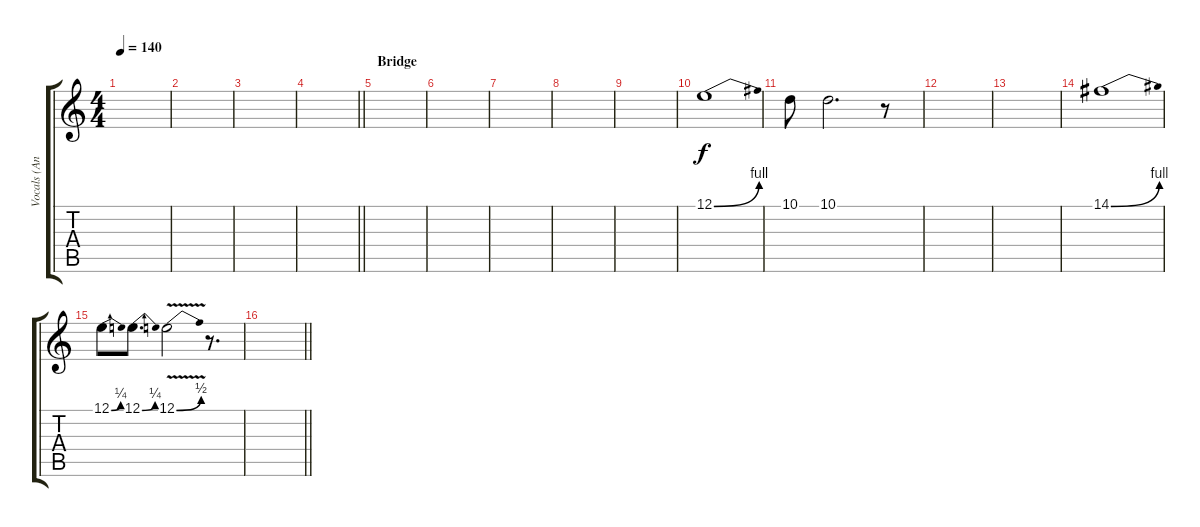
\track ("Vocals (Andrew Stockdale)" "Vocals (An") {instrument harmonica}
\staff {score tabs}
\tuning (E4 B3 G3 D3 A2 E2) {hide}
\ts (4 4)
\tempo 140
\clef g2
\ks c
|
|
|
\barLineRight lightlight
|
\section ("" "Bridge")
|
|
|
|
|
12.1{be (bend 0 0 60 4)}.1 |
10.1.8 10.1.2{d} r.8 |
|
|
14.1{be (bend 0 0 60 4)}.1 |
12.1{be (bend 0 0 60 1)}.8 12.1{be (bend 0 0 60 1)}.8{d} 12.1{be (bend 0 0 60 2) v}.2 r.8{d} |
\barLineRight lightlight
